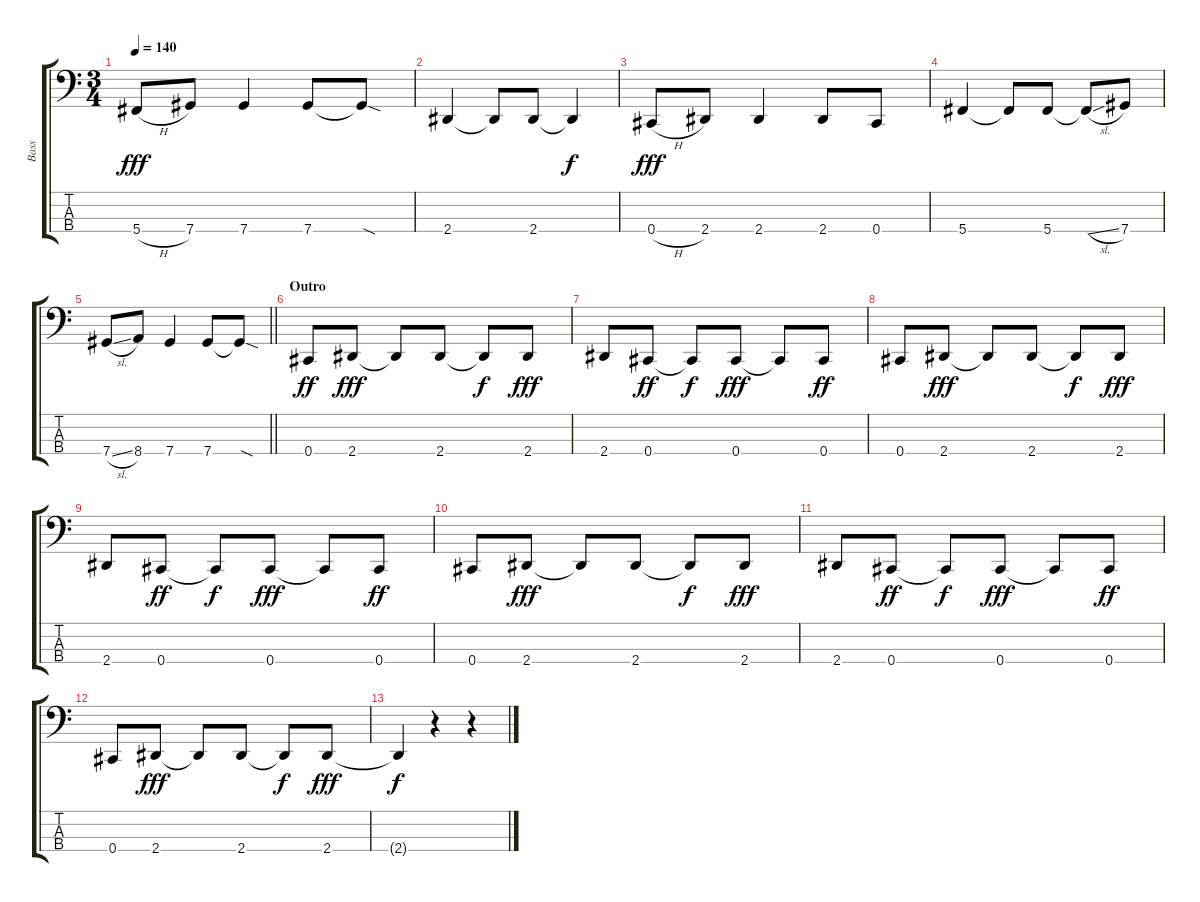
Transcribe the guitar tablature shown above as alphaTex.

\track ("Bass" "Bass") {instrument electricbassfinger}
\staff {score tabs}
\tuning (E2 B1 Gb1 Db1) {hide}
\ts (3 4)
\tempo 140
\clef f4
\ks c
5.4{h}.8{dy fff} 7.4.8 7.4.4 7.4.8 7.4{sod t}.8 |
2.4.4 2.4{t}.8 2.4.8 2.4{t}.4{dy f} |
0.4{h}.8{dy fff} 2.4.8 2.4.4 2.4.8 0.4.8 |
5.4.4 5.4{t}.8 5.4.8 5.4{sl t}.8 7.4.8 |
\barLineRight lightlight
7.4{sl}.8 8.4.8 7.4.4 7.4.8 7.4{sod t}.8 |
\section ("" "Outro")
0.4.8{dy ff} 2.4.8{dy fff} 2.4{t}.8 2.4.8 2.4{t}.8{dy f} 2.4.8{dy fff} |
2.4.8 0.4.8{dy ff} 0.4{t}.8{dy f} 0.4.8{dy fff} 0.4{t}.8 0.4.8{dy ff} |
0.4.8 2.4.8{dy fff} 2.4{t}.8 2.4.8 2.4{t}.8{dy f} 2.4.8{dy fff} |
2.4.8 0.4.8{dy ff} 0.4{t}.8{dy f} 0.4.8{dy fff} 0.4{t}.8 0.4.8{dy ff} |
0.4.8 2.4.8{dy fff} 2.4{t}.8 2.4.8 2.4{t}.8{dy f} 2.4.8{dy fff} |
2.4.8 0.4.8{dy ff} 0.4{t}.8{dy f} 0.4.8{dy fff} 0.4{t}.8 0.4.8{dy ff} |
0.4.8 2.4.8{dy fff} 2.4{t}.8 2.4.8 2.4{t}.8{dy f} 2.4.8{dy fff} |
2.4{t}.4{dy f} r.4 r.4
